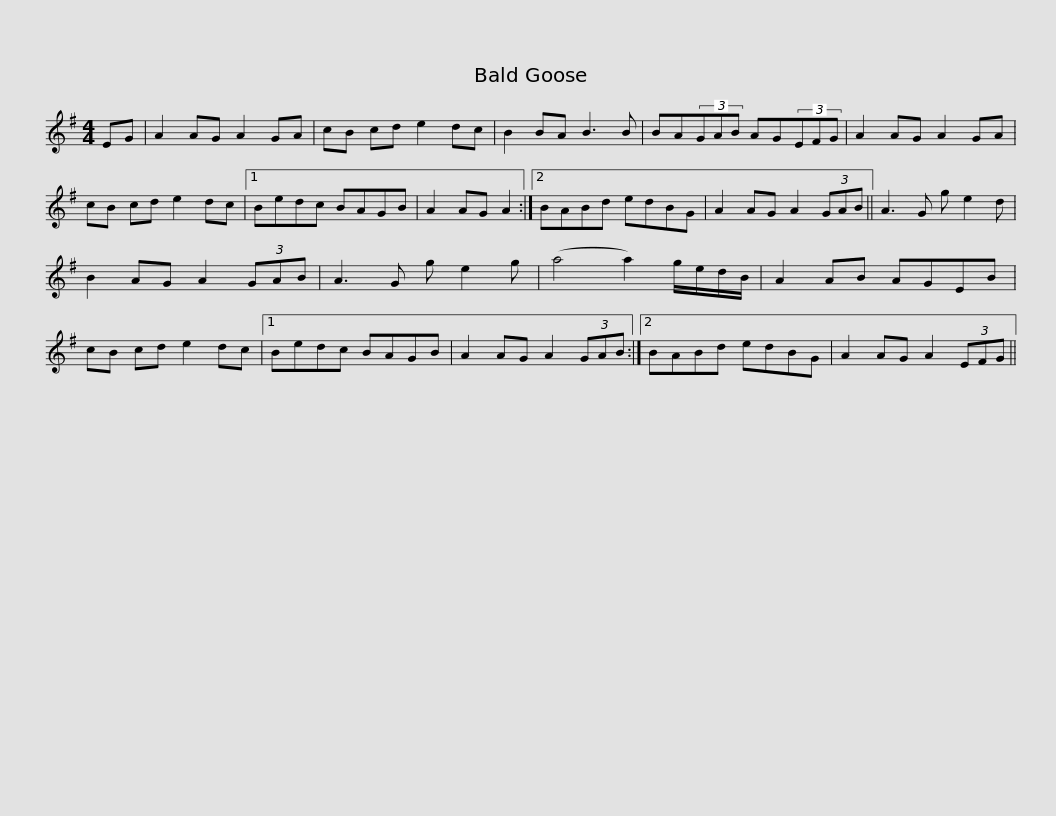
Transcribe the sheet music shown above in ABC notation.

X:1
L:1/8
M:4/4
I:linebreak $
K:G
V:1 treble
V:1
 EG | A2 AG A2 GA | cB cd e2 dc | B2 BA B3 B | BA(3GAB AG(3EFG | %5
 A2 AG A2 GA | cB cd e2 dc |1$ Bedc BAGB | A2 AG A2 :|2 BABd edBG | %10
 A2 AG A2 (3GAB || A3 G g e2 d | B2 AG A2 (3GAB |$ A3 G g e2 g | (a4 a2) g/e/d/B/ | %15
 A2 AB AGEB | cB cd e2 dc |1 Bedc BAGB | A2 AG A2 (3GAB :|2$ BABd edBG | %20
 A2 AG A2 (3EFG || %21
